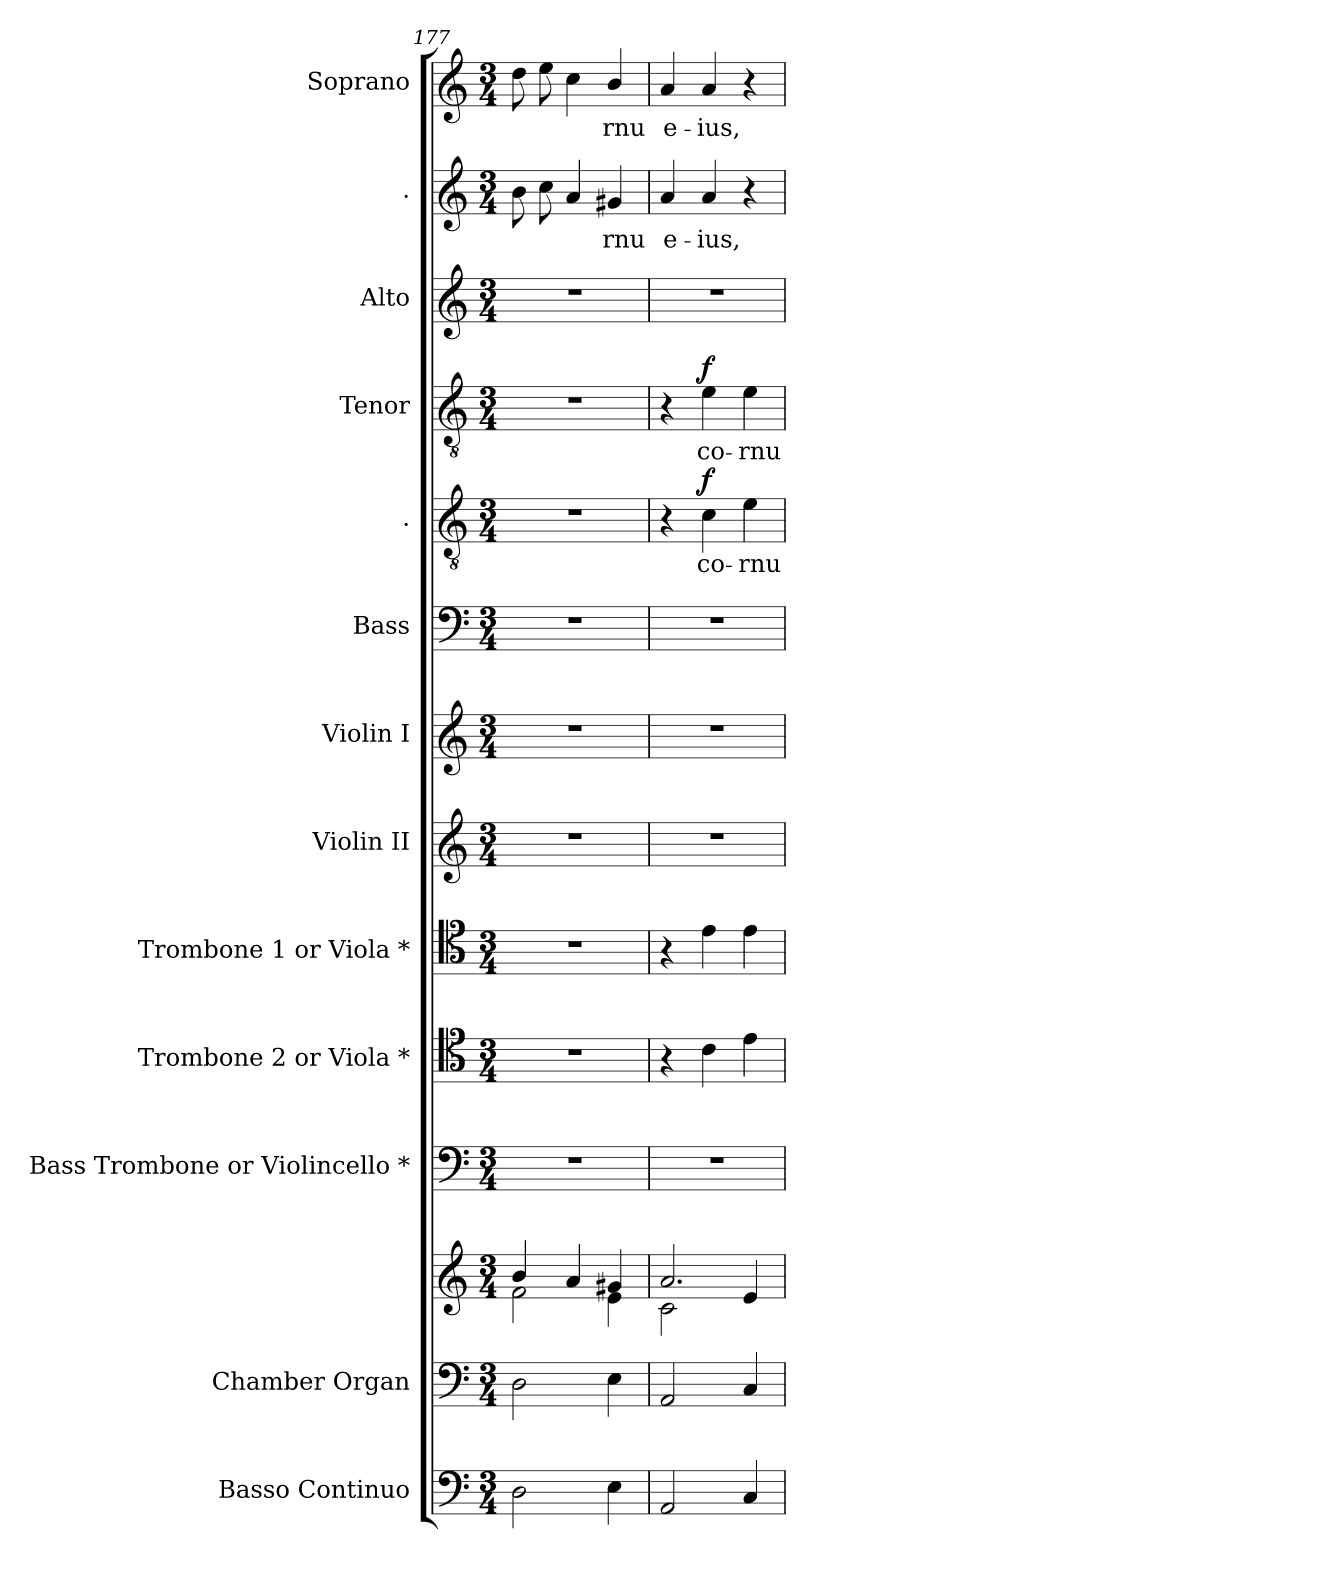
**kern	**kern	**kern	**kern	**kern	**kern	**kern	**kern	**kern	**kern	**text	**dynam	**kern	**text	**dynam	**kern	**kern	**text	**kern	**text
*part13	*part12	*part12	*part11	*part10	*part9	*part8	*part7	*part6	*part5	*part5	*part5	*part4	*part4	*part4	*part3	*part2	*part2	*part1	*part1
*staff14	*staff13	*staff12	*staff11	*staff10	*staff9	*staff8	*staff7	*staff6	*staff5	*staff5	*staff5	*staff4	*staff4	*staff4	*staff3	*staff2	*staff2	*staff1	*staff1
*I"Basso  Continuo	*I"Chamber  Organ	*	*I"Bass Trombone or Violincello *	*I"Trombone 2 or Viola *	*I"Trombone 1 or Viola *	*I"Violin II	*I"Violin I	*I"Bass	*I".	*	*	*I"Tenor	*	*	*I"Alto	*I".	*	*I"Soprano	*
*I'B Cont	*I'Org.	*	*I'B. Tbn.	*I'Tbn 2	*I'Tbn 1	*I'Vln. II	*I'Vln. I	*I'B.	*	*	*	*I'T,	*	*	*I'A.	*	*	*I'S.	*
*clefF4	*clefF4	*clefG2	*clefF4	*clefC4	*clefC4	*clefG2	*clefG2	*clefF4	*clefGv2	*	*	*clefGv2	*	*	*clefG2	*clefG2	*	*clefG2	*
*ITrd7c12	*	*	*	*	*	*	*	*	*ITrd7c12	*	*	*ITrd7c12	*	*	*	*	*	*	*
*k[]	*k[]	*k[]	*k[]	*k[]	*k[]	*k[]	*k[]	*k[]	*k[]	*	*	*k[]	*	*	*k[]	*k[]	*	*k[]	*
*C:	*C:	*C:	*C:	*C:	*C:	*C:	*C:	*C:	*C:	*	*	*C:	*	*	*C:	*C:	*	*C:	*
*M3/4	*M3/4	*M3/4	*M3/4	*M3/4	*M3/4	*M3/4	*M3/4	*M3/4	*M3/4	*	*	*M3/4	*	*	*M3/4	*M3/4	*	*M3/4	*
=177	=177	=177	=177	=177	=177	=177	=177	=177	=177	=177	=177	=177	=177	=177	=177	=177	=177	=177	=177
*	*	*^	*	*	*	*	*	*	*	*	*	*	*	*	*	*	*	*	*
!	!	!	!	!LO:N:vis=1	!LO:N:vis=1	!LO:N:vis=1	!LO:N:vis=1	!LO:N:vis=1	!LO:N:vis=1	!LO:N:vis=1	!	!	!LO:N:vis=1	!	!	!LO:N:vis=1	!	!	!	!
2DDi\	2Di\	4bi/	2fi\	2.r	2.r	2.r	2.r	2.r	2.r	2.r	.	.	2.r	.	.	2.r	8bi\	.	8ddi\	.
.	.	.	.	.	.	.	.	.	.	.	.	.	.	.	.	.	8cci\	.	8eei\	.
.	.	4ai/	.	.	.	.	.	.	.	.	.	.	.	.	.	.	4ai/	.	4cci\	.
!	!	!	!	!	!	!	!	!	!	!	!	!	!	!	!	!	!	!LO:LY:b:color=#000000	!	!
!	!	!	!	!	!	!	!	!	!	!	!	!	!	!	!	!	!	!	!	!LO:LY:b:color=#000000
4EEi\	4Ei\	4g#Xi/	4ei\	.	.	.	.	.	.	.	.	.	.	.	.	.	4g#Xi/	-rnu	4bi/	-rnu
=178	=178	=178	=178	=178	=178	=178	=178	=178	=178	=178	=178	=178	=178	=178	=178	=178	=178	=178	=178	=178
!	!	!	!	!LO:N:vis=1	!	!	!LO:N:vis=1	!LO:N:vis=1	!LO:N:vis=1	!	!	!	!	!	!	!LO:N:vis=1	!	!	!	!
!	!	!	!	!	!	!	!	!	!	!	!	!	!	!	!	!	!	!LO:LY:b:color=#000000	!	!
!	!	!	!	!	!	!	!	!	!	!	!	!	!	!	!	!	!	!	!	!LO:LY:b:color=#000000
2AAAi/	2AAi/	2.ai/	2ci\	2.r	4r	4r	2.r	2.r	2.r	4r	.	.	4r	.	.	2.r	4ai/	e-	4ai/	e-
!	!	!	!	!	!	!	!	!	!	!	!LO:LY:b:color=#000000	!	!	!	!	!	!	!	!	!
!	!	!	!	!	!	!	!	!	!	!	!	!	!	!LO:LY:b:color=#000000	!	!	!	!	!	!
!	!	!	!	!	!	!	!	!	!	!	!	!	!	!	!	!	!	!LO:LY:b:color=#000000	!	!
!	!	!	!	!	!	!	!	!	!	!	!	!	!	!	!	!	!	!	!	!LO:LY:b:color=#000000
.	.	.	.	.	4ci\	4ei\	.	.	.	4Ci\	co-	f	4Ei\	co-	f	.	4ai/	-ius,	4ai/	-ius,
!	!	!	!	!	!	!	!	!	!	!	!LO:LY:b:color=#000000	!	!	!	!	!	!	!	!	!
!	!	!	!	!	!	!	!	!	!	!	!	!	!	!LO:LY:b:color=#000000	!	!	!	!	!	!
4CCi/	4Ci/	.	4ei/	.	4ei\	4ei\	.	.	.	4Ei\	-rnu	.	4Ei\	-rnu	.	.	4r	.	4r	.
*	*	*v	*v	*	*	*	*	*	*	*	*	*	*	*	*	*	*	*	*	*
=	=	=	=	=	=	=	=	=	=	=	=	=	=	=	=	=	=	=	=
*-	*-	*-	*-	*-	*-	*-	*-	*-	*-	*-	*-	*-	*-	*-	*-	*-	*-	*-	*-
